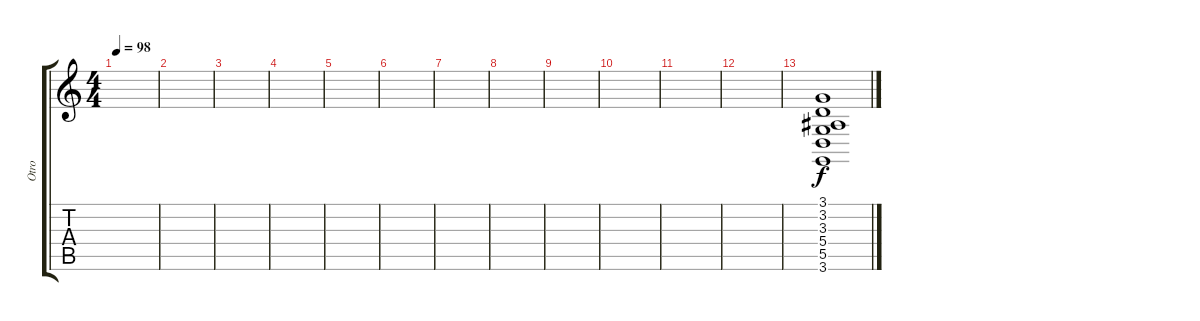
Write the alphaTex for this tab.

\track ("Otro" "Otro") {instrument tinklebell}
\staff {score tabs}
\tuning (E4 B3 G3 D3 A2 E2) {hide}
\ts (4 4)
\tempo 98
\clef g2
\ks c
|
|
|
|
|
|
|
|
|
|
|
|
(3.1 3.2 3.3 5.4 5.5 3.6).1{instrument gunshot}
